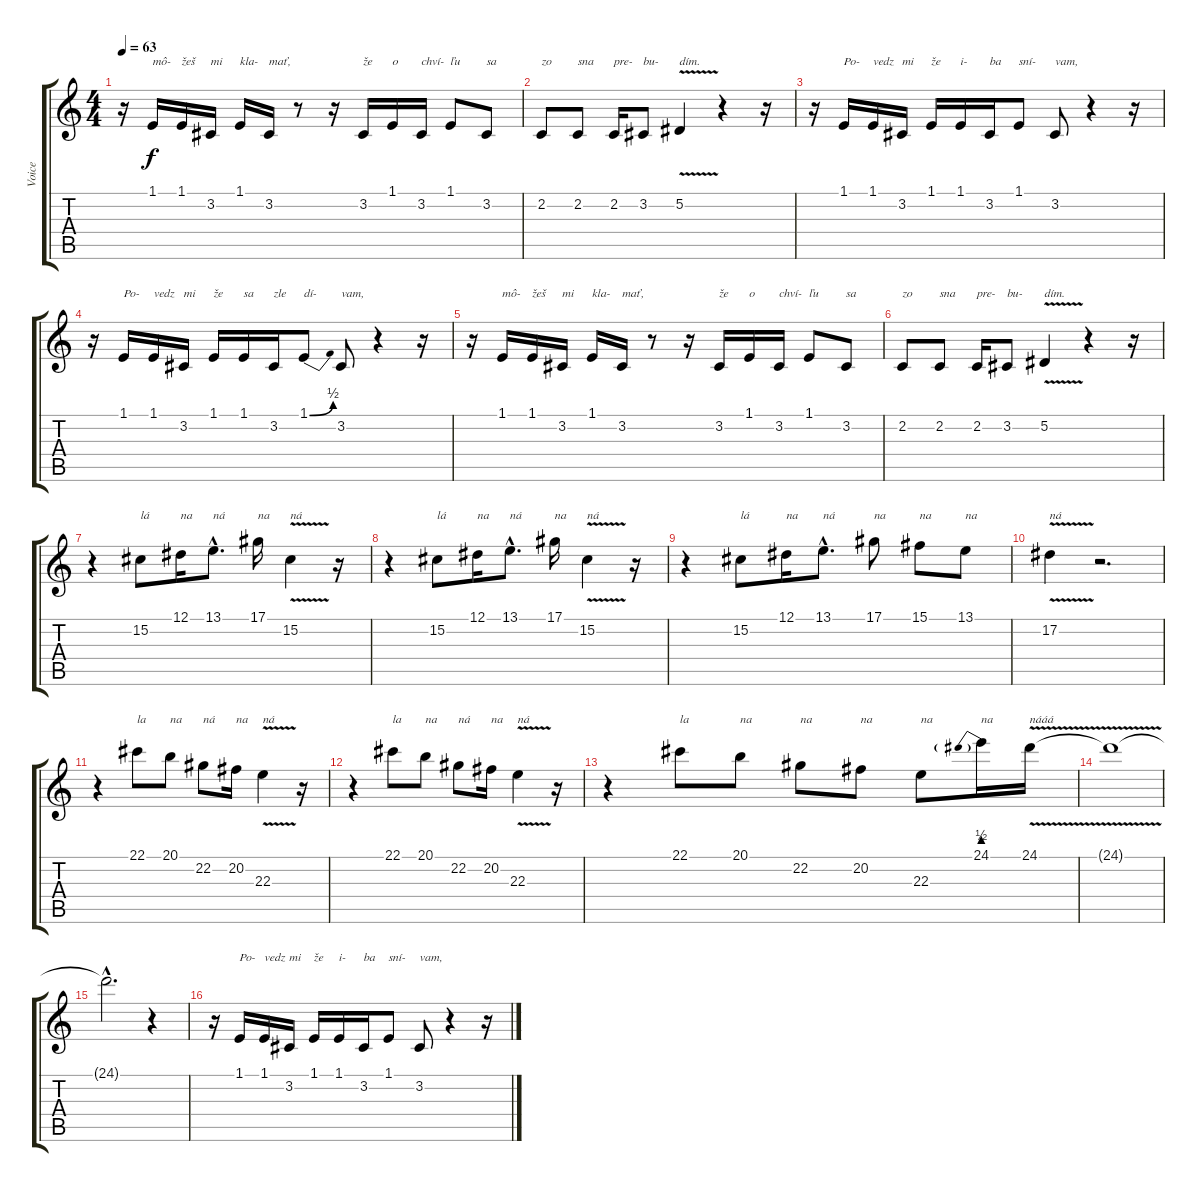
\track ("Voice" "Voice") {instrument lead6voice}
\staff {score tabs}
\tuning (Eb4 Bb3 Gb3 Db3 Ab2 Eb2) {hide}
\ts (4 4)
\tempo 63
\clef g2
\ks c
r.16{dy f} 1.1.16{txt "mô-"} 1.1.16{txt "žeš"} 3.2.16{txt "mi"} 1.1.16{txt "kla-"} 3.2.16{txt "mať,"} r.8 r.16 3.2.16{txt "že"} 1.1.16{txt "o"} 3.2.16{txt "chví-"} 1.1.8{txt "ľu"} 3.2.8{txt "sa"} |
2.2.8{txt "zo"} 2.2.8{txt "sna"} 2.2.16{txt "pre-"} 3.2.8{txt "bu-"} 5.2{v}.4{txt "dím."} r.4 r.16 |
r.16 1.1.16{txt "Po-"} 1.1.16{txt "vedz"} 3.2.16{txt "mi"} 1.1.16{txt "že"} 1.1.16{txt "i-"} 3.2.16{txt "ba"} 1.1.8{txt "sní-"} 3.2.8{txt "vam,"} r.4 r.16 |
r.16 1.1.16{txt "Po-"} 1.1.16{txt "vedz"} 3.2.16{txt "mi"} 1.1.16{txt "že"} 1.1.16{txt "sa"} 3.2.16{txt "zle"} 1.1{be (bend 0 0 60 2)}.8{txt "dí-"} 3.2.8{txt "vam,"} r.4 r.16 |
r.16 1.1.16{txt "mô-"} 1.1.16{txt "žeš"} 3.2.16{txt "mi"} 1.1.16{txt "kla-"} 3.2.16{txt "mať,"} r.8 r.16 3.2.16{txt "že"} 1.1.16{txt "o"} 3.2.16{txt "chví-"} 1.1.8{txt "ľu"} 3.2.8{txt "sa"} |
2.2.8{txt "zo"} 2.2.8{txt "sna"} 2.2.16{txt "pre-"} 3.2.8{txt "bu-"} 5.2{v}.4{txt "dím."} r.4 r.16 |
r.4{volume 16} 15.2.8{txt "lá"} 12.1.16{txt "na"} 13.1{hac}.8{d txt "ná"} 17.1.16{txt "na"} 15.2{v}.4{txt "ná"} r.16 |
r.4 15.2.8{txt "lá"} 12.1.16{txt "na"} 13.1{hac}.8{d txt "ná"} 17.1.16{txt "na"} 15.2{v}.4{txt "ná"} r.16 |
r.4 15.2.8{txt "lá"} 12.1.16{txt "na"} 13.1{hac}.8{d txt "ná"} 17.1.8{txt "na"} 15.1.8{txt "na"} 13.1.8{txt "na"} |
17.2{v}.4{txt "ná"} r.2{d} |
r.4 22.1.8{txt "la"} 20.1.8{txt "na"} 22.2.8{txt "ná"} 20.2.16{txt "na"} 22.3{v}.4{txt "ná"} r.16 |
r.4 22.1.8{txt "la"} 20.1.8{txt "na"} 22.2.8{txt "ná"} 20.2.16{txt "na"} 22.3{v}.4{txt "ná"} r.16 |
r.4 22.1.8{txt "la"} 20.1.8{txt "na"} 22.2.8{txt "na"} 20.2.8{txt "na"} 22.3.8{txt "na"} 24.1{be (prebend 0 2 60 2)}.16{txt "na"} 24.1{v}.16{txt "nááá"} |
24.1{t}.1 |
24.1{hac t}.2{d} r.4 |
r.16{volume 13} 1.1.16{txt "Po-"} 1.1.16{txt "vedz"} 3.2.16{txt "mi"} 1.1.16{txt "že"} 1.1.16{txt "i-"} 3.2.16{txt "ba"} 1.1.8{txt "sní-"} 3.2.8{txt "vam,"} r.4 r.16
